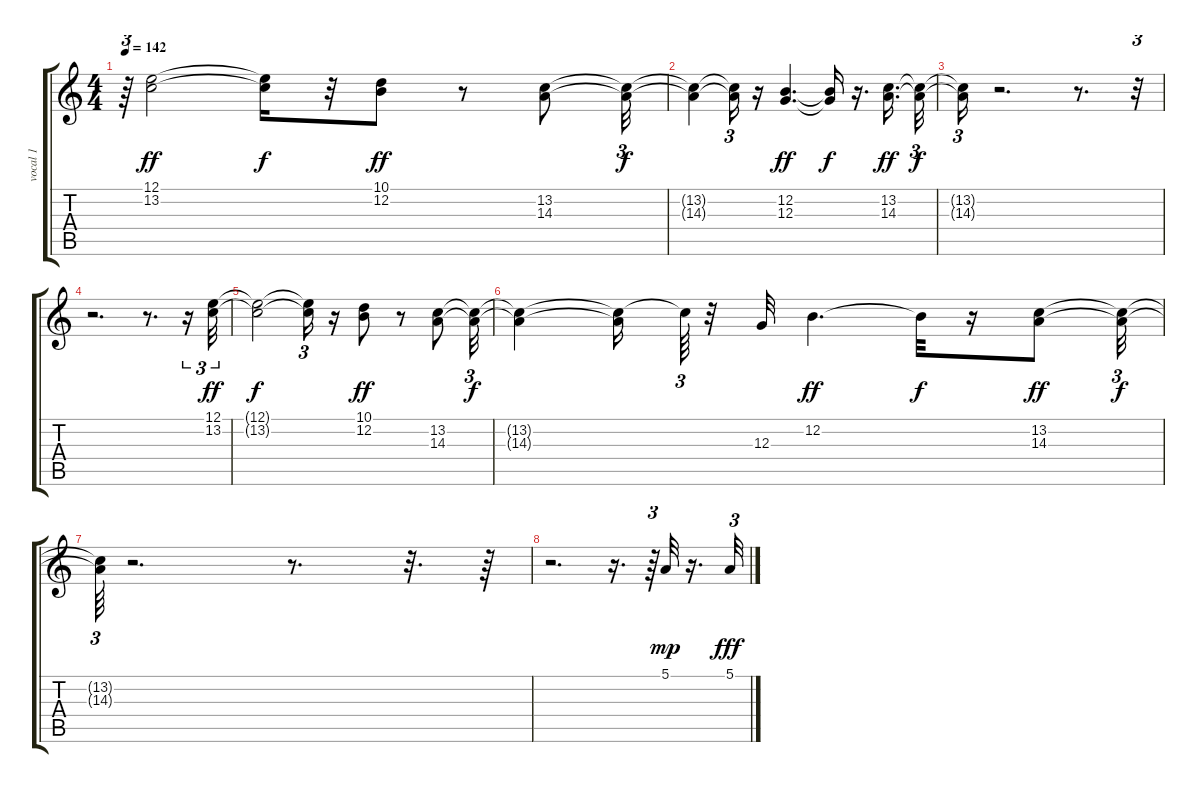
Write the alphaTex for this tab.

\track ("vocal 1" "vocal 1") {instrument lead2sawtooth}
\staff {score tabs}
\tuning (E4 B3 G3 D3 A2 E2) {hide}
\ts (4 4)
\tempo 142
\clef g2
\ks c
r.64{tu (3 2) dy f} (12.1 13.2).2{dy ff} (12.1{t} 13.2{t}).16{dy f} r.32 (10.1 12.2).8{dy ff} r.8 (13.2 14.3).8 (13.2{t} 14.3{t}).32{tu (3 2) dy f} |
(13.2{t} 14.3{t}).4 (13.2{t} 14.3{t}).16{tu (3 2)} r.16 (12.2 12.3).4{d dy ff} (12.2{t} 12.3{t}).16{dy f} r.16{d} (13.2 14.3).16{d dy ff} (13.2{t} 14.3{t}).32{tu (3 2) dy f} |
(13.2{t} 14.3{t}).16{tu (3 2)} r.2{d} r.8{d} r.32{tu (3 2)} |
r.2{d} r.8{d} r.16{tu (3 2)} (12.1 13.2).32{tu (3 2) dy ff} |
(12.1{t} 13.2{t}).2{dy f} (12.1{t} 13.2{t}).16{tu (3 2)} r.16 (10.1 12.2).8{dy ff} r.8 (13.2 14.3).8 (13.2{t} 14.3{t}).32{tu (3 2) dy f} |
(13.2{t} 14.3{t}).4 (13.2{t} 14.3{t}).16 13.2{t}.64{tu (3 2)} r.32 12.3.32 12.2.4{d dy ff} 12.2{t}.32{dy f} r.16 (13.2 14.3).8{dy ff} (13.2{t} 14.3{t}).32{tu (3 2) dy f} |
(13.2{t} 14.3{t}).64{tu (3 2)} r.2{d} r.8{d} r.32{d} r.64 |
r.2{d} r.16{d} r.64{tu (3 2)} 5.1.32{dy mp} r.16{d} 5.1.32{tu (3 2) dy fff}
